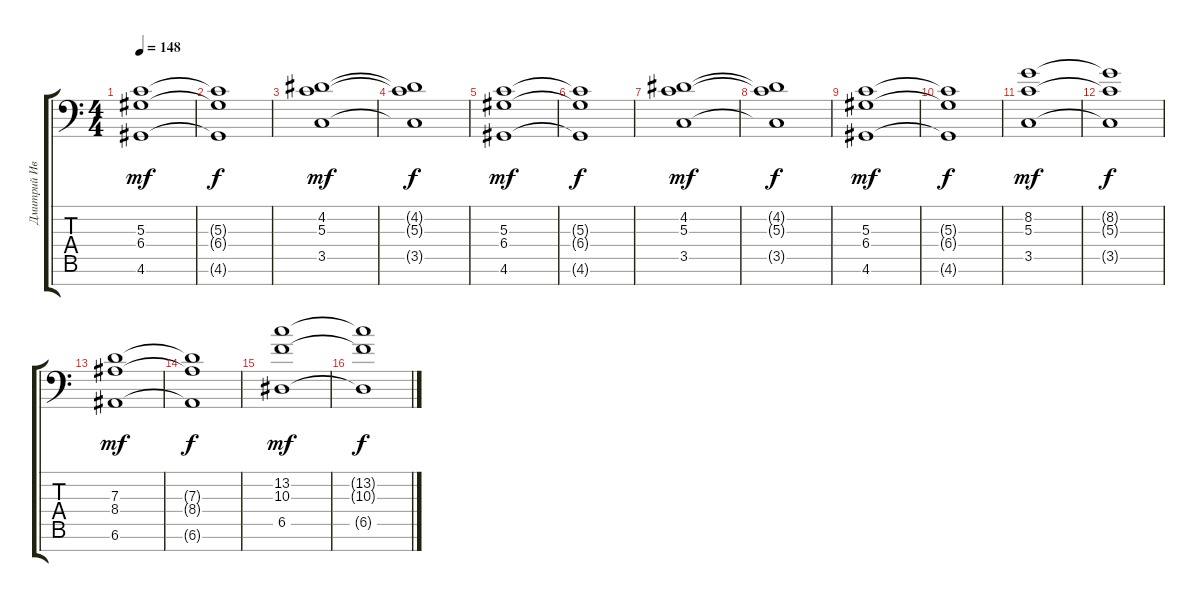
\track ("Дмитрий Иванов" "Дмитрий Ив") {instrument synthstrings1}
\staff {score tabs}
\tuning (E4 B3 G3 D3 A2 E2 A1) {hide}
\ts (4 4)
\tempo 148
\clef f4
\ks c
(5.3 6.4 4.6).1{dy mf instrument synthstrings1} |
(5.3{t} 6.4{t} 4.6{t}).1{dy f} |
(4.2 5.3 3.5).1{dy mf} |
(4.2{t} 5.3{t} 3.5{t}).1{dy f} |
(5.3 6.4 4.6).1{dy mf} |
(5.3{t} 6.4{t} 4.6{t}).1{dy f} |
(4.2 5.3 3.5).1{dy mf} |
(4.2{t} 5.3{t} 3.5{t}).1{dy f} |
(5.3 6.4 4.6).1{dy mf} |
(5.3{t} 6.4{t} 4.6{t}).1{dy f} |
(8.2 5.3 3.5).1{dy mf} |
(8.2{t} 5.3{t} 3.5{t}).1{dy f} |
(7.3 8.4 6.6).1{dy mf} |
(7.3{t} 8.4{t} 6.6{t}).1{dy f} |
(13.2 10.3 6.5).1{dy mf} |
(13.2{t} 10.3{t} 6.5{t}).1{dy f}
